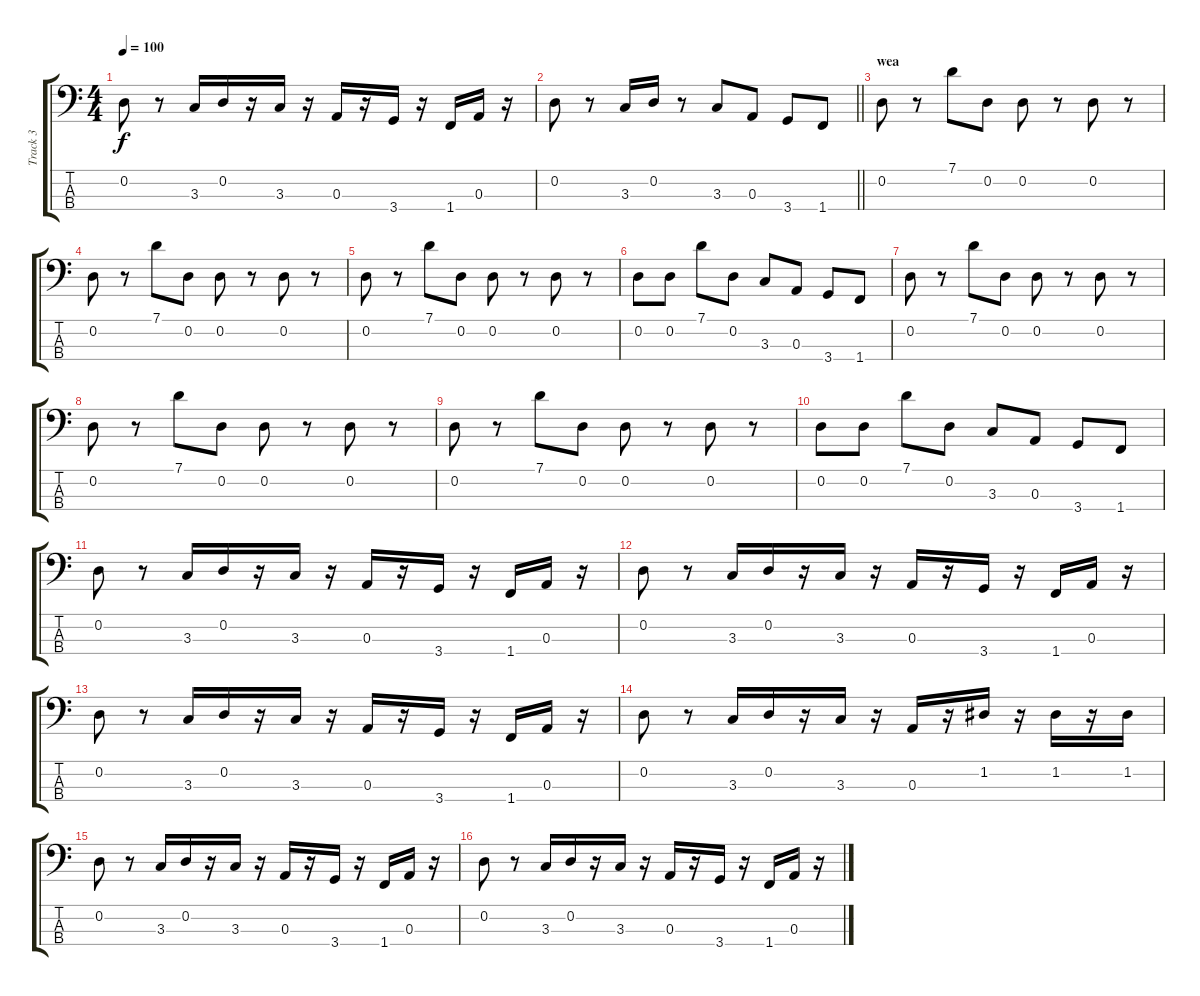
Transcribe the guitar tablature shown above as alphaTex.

\track ("Track 3" "Track 3") {instrument electricbassfinger}
\staff {score tabs}
\tuning (G2 D2 A1 E1) {hide}
\ts (4 4)
\tempo 100
\clef f4
\ks c
0.2.8{dy f} r.8 3.3.16 0.2.16 r.16 3.3.16 r.16 0.3.16 r.16 3.4.16 r.16 1.4.16 0.3.16 r.16 |
\barLineRight lightlight
0.2.8 r.8 3.3.16 0.2.16 r.8 3.3.8 0.3.8 3.4.8 1.4.8 |
\section ("" "wea")
0.2.8 r.8 7.1.8 0.2.8 0.2.8 r.8 0.2.8 r.8 |
0.2.8 r.8 7.1.8 0.2.8 0.2.8 r.8 0.2.8 r.8 |
0.2.8 r.8 7.1.8 0.2.8 0.2.8 r.8 0.2.8 r.8 |
0.2.8 0.2.8 7.1.8 0.2.8 3.3.8 0.3.8 3.4.8 1.4.8 |
0.2.8 r.8 7.1.8 0.2.8 0.2.8 r.8 0.2.8 r.8 |
0.2.8 r.8 7.1.8 0.2.8 0.2.8 r.8 0.2.8 r.8 |
0.2.8 r.8 7.1.8 0.2.8 0.2.8 r.8 0.2.8 r.8 |
0.2.8 0.2.8 7.1.8 0.2.8 3.3.8 0.3.8 3.4.8 1.4.8 |
0.2.8 r.8 3.3.16 0.2.16 r.16 3.3.16 r.16 0.3.16 r.16 3.4.16 r.16 1.4.16 0.3.16 r.16 |
0.2.8 r.8 3.3.16 0.2.16 r.16 3.3.16 r.16 0.3.16 r.16 3.4.16 r.16 1.4.16 0.3.16 r.16 |
0.2.8 r.8 3.3.16 0.2.16 r.16 3.3.16 r.16 0.3.16 r.16 3.4.16 r.16 1.4.16 0.3.16 r.16 |
0.2.8 r.8 3.3.16 0.2.16 r.16 3.3.16 r.16 0.3.16 r.16 1.2.16 r.16 1.2.16 r.16 1.2.16 |
0.2.8 r.8 3.3.16 0.2.16 r.16 3.3.16 r.16 0.3.16 r.16 3.4.16 r.16 1.4.16 0.3.16 r.16 |
0.2.8 r.8 3.3.16 0.2.16 r.16 3.3.16 r.16 0.3.16 r.16 3.4.16 r.16 1.4.16 0.3.16 r.16
